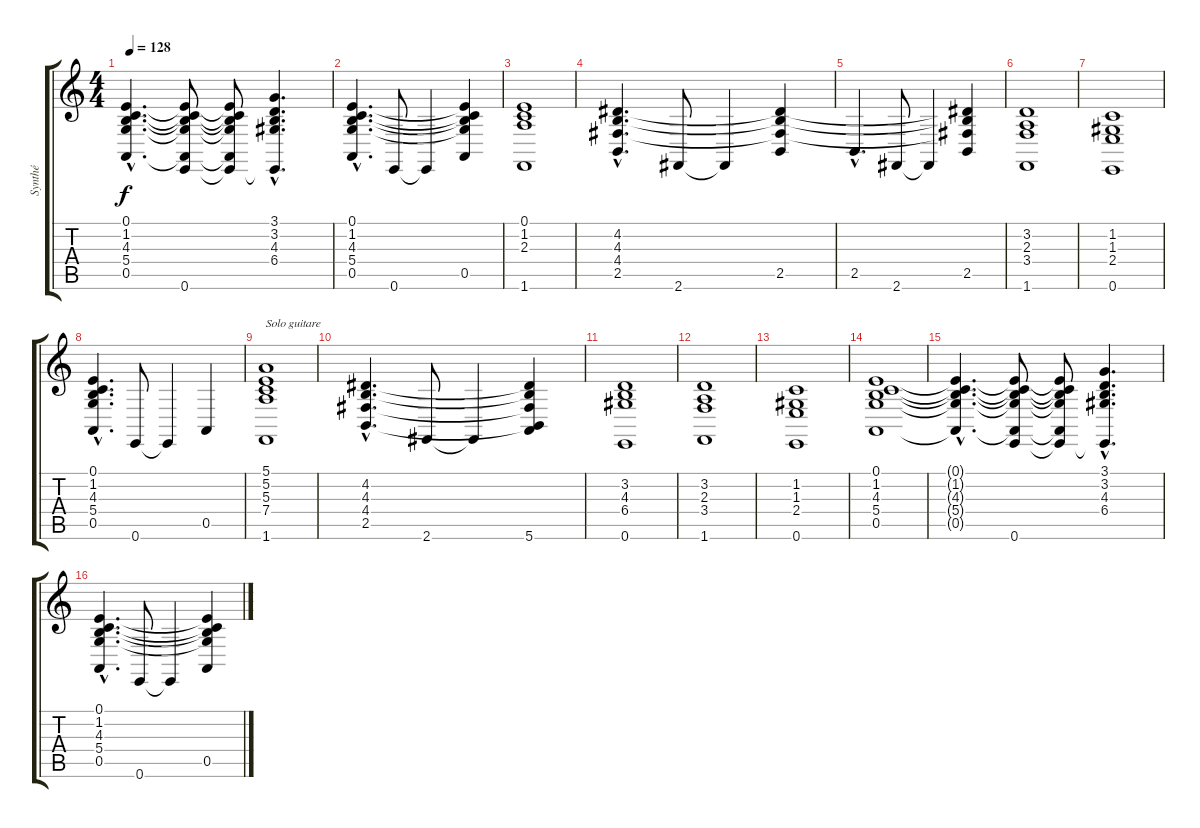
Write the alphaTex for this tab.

\track ("Synthé" "Synthé") {instrument electricpiano2}
\staff {score tabs}
\tuning (E4 B3 G3 D3 A2 E2) {hide}
\ts (4 4)
\tempo 128
\clef g2
\ks c
(0.1{hac t} 1.2{hac t} 4.3{hac t} 5.4{hac t} 0.5{hac t}).4{d dy f} (0.1{t} 1.2{t} 4.3{t} 5.4{t} 0.5{t} 0.6).8 (0.1{t} 1.2{t} 4.3{t} 5.4{t} 0.5{t} 0.6{t}).8 (3.1{hac} 3.2{hac} 4.3{hac} 6.4{hac} 0.6{hac t}).4{d} |
(0.1{hac} 1.2{hac} 4.3{hac} 5.4{hac} 0.5{hac}).4{d} 0.6.8 0.6{t}.4 (0.1{t} 1.2{t} 4.3{t} 5.4{t} 0.5).4 |
(0.1 1.2 2.3 1.6).1 |
(4.2{hac} 4.3{hac} 4.4{hac} 2.5{hac}).4{d} 2.6.8 2.6{t}.4 (4.2{t} 4.3{t} 4.4{t} 2.5).4 |
2.5{hac}.4{d} 2.6.8 2.6{t}.4 (4.2{t} 4.3{t} 4.4{t} 2.5).4 |
(3.2 2.3 3.4 1.6).1 |
(1.2 1.3 2.4 0.6).1 |
(0.1{hac} 1.2{hac} 4.3{hac} 5.4{hac} 0.5{hac}).4{d} 0.6.8 0.6{t}.4 0.5.4 |
(5.1 5.2 5.3 7.4 1.6).1{txt "Solo guitare"} |
(4.2{hac} 4.3{hac} 4.4{hac} 2.5{hac}).4{d} 2.6.8 2.6{t}.4 (4.2{t} 4.3{t} 4.4{t} 2.5{t} 5.6).4 |
(3.2 4.3 6.4 0.6).1 |
(3.2 2.3 3.4 1.6).1 |
(1.2 1.3 2.4 0.6).1 |
(0.1 1.2 4.3 5.4 0.5).1 |
(0.1{hac t} 1.2{hac t} 4.3{hac t} 5.4{hac t} 0.5{hac t}).4{d} (0.1{t} 1.2{t} 4.3{t} 5.4{t} 0.5{t} 0.6).8 (0.1{t} 1.2{t} 4.3{t} 5.4{t} 0.5{t} 0.6{t}).8 (3.1{hac} 3.2{hac} 4.3{hac} 6.4{hac} 0.6{hac t}).4{d} |
(0.1{hac} 1.2{hac} 4.3{hac} 5.4{hac} 0.5{hac}).4{d} 0.6.8 0.6{t}.4 (0.1{t} 1.2{t} 4.3{t} 5.4{t} 0.5).4
